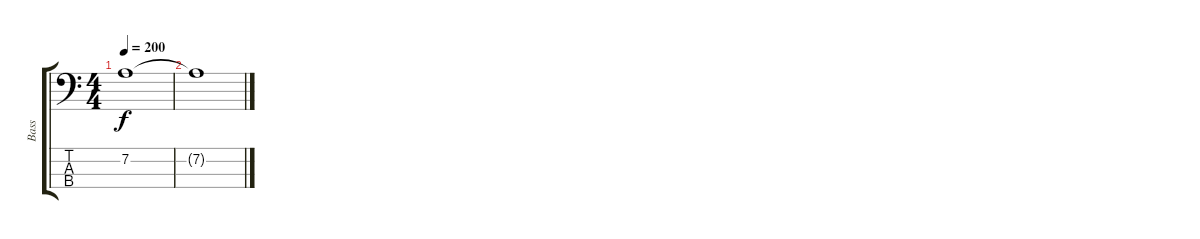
\track ("Bass" "Bass") {instrument electricbassfinger}
\staff {score tabs}
\tuning (G2 D2 A1 E1) {hide}
\ts (4 4)
\tempo 200
\clef f4
\ks c
7.2.1{dy f} |
7.2{t}.1
